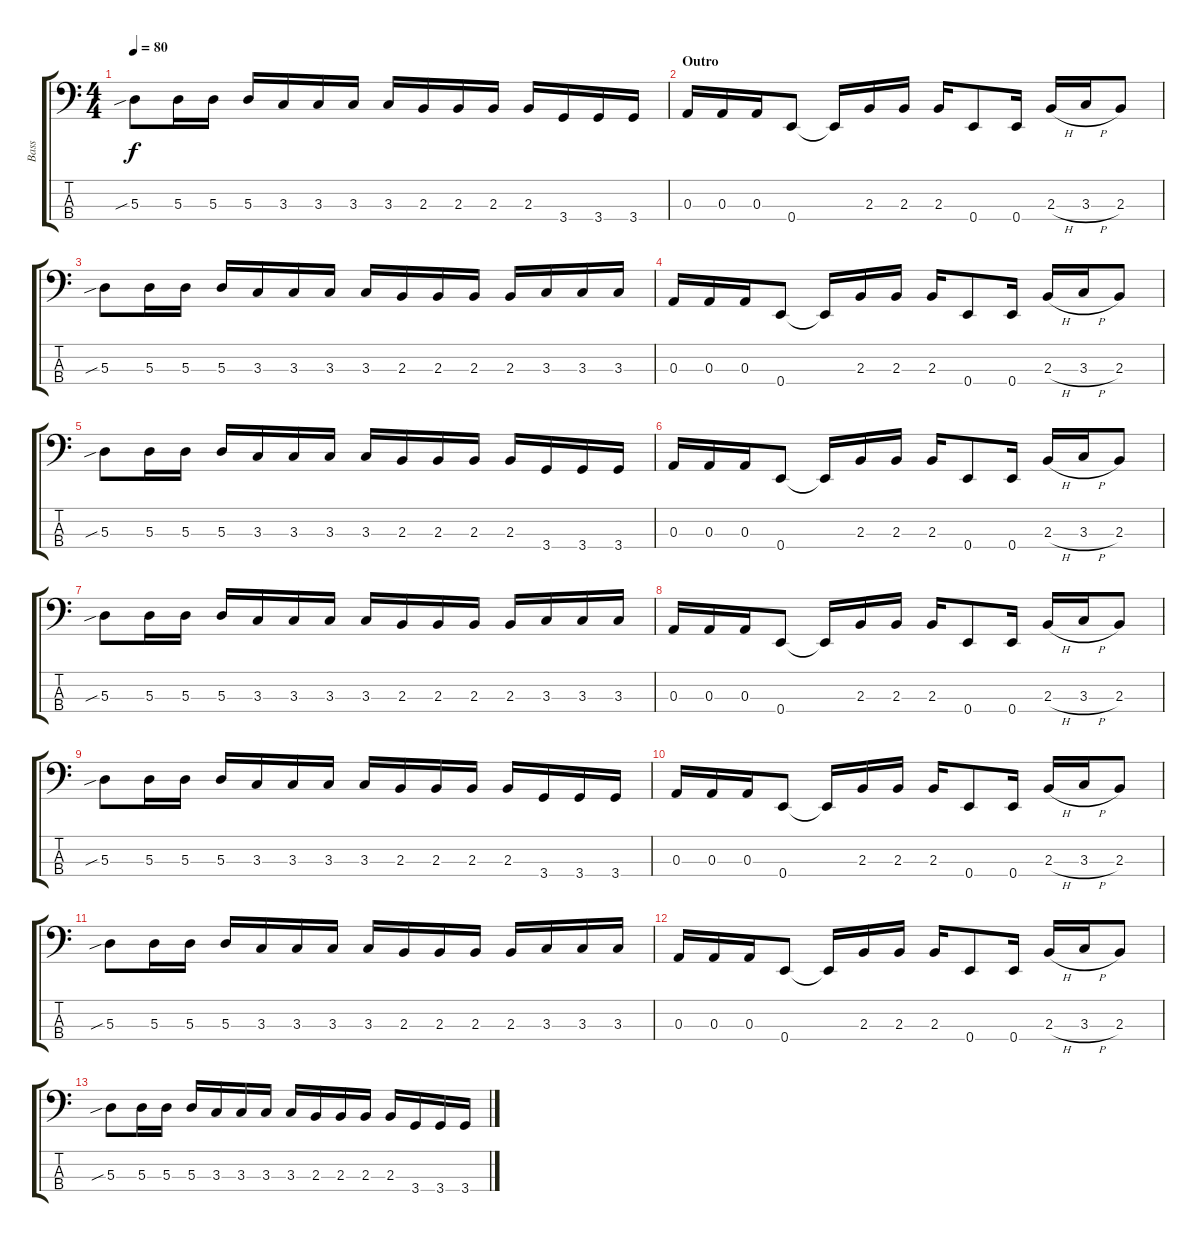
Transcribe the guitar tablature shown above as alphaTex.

\track ("Bass" "Bass") {instrument electricbassfinger}
\staff {score tabs}
\tuning (G2 D2 A1 E1) {hide}
\ts (4 4)
\tempo 80
\clef f4
\ks c
5.3{sib}.8{dy f} 5.3.16 5.3.16 5.3.16 3.3.16 3.3.16 3.3.16 3.3.16 2.3.16 2.3.16 2.3.16 2.3.16 3.4.16 3.4.16 3.4.16 |
\section ("" "Outro")
0.3.16 0.3.16 0.3.16 0.4.8 0.4{t}.16 2.3.16 2.3.16 2.3.16 0.4.8 0.4.16 2.3{h}.16 3.3{h}.16 2.3.8 |
5.3{sib}.8 5.3.16 5.3.16 5.3.16 3.3.16 3.3.16 3.3.16 3.3.16 2.3.16 2.3.16 2.3.16 2.3.16 3.3.16 3.3.16 3.3.16 |
0.3.16 0.3.16 0.3.16 0.4.8 0.4{t}.16 2.3.16 2.3.16 2.3.16 0.4.8 0.4.16 2.3{h}.16 3.3{h}.16 2.3.8 |
5.3{sib}.8 5.3.16 5.3.16 5.3.16 3.3.16 3.3.16 3.3.16 3.3.16 2.3.16 2.3.16 2.3.16 2.3.16 3.4.16 3.4.16 3.4.16 |
0.3.16 0.3.16 0.3.16 0.4.8 0.4{t}.16 2.3.16 2.3.16 2.3.16 0.4.8 0.4.16 2.3{h}.16 3.3{h}.16 2.3.8 |
5.3{sib}.8 5.3.16 5.3.16 5.3.16 3.3.16 3.3.16 3.3.16 3.3.16 2.3.16 2.3.16 2.3.16 2.3.16 3.3.16 3.3.16 3.3.16 |
0.3.16 0.3.16 0.3.16 0.4.8 0.4{t}.16 2.3.16 2.3.16 2.3.16 0.4.8 0.4.16 2.3{h}.16 3.3{h}.16 2.3.8 |
5.3{sib}.8 5.3.16 5.3.16 5.3.16 3.3.16 3.3.16 3.3.16 3.3.16 2.3.16 2.3.16 2.3.16 2.3.16 3.4.16 3.4.16 3.4.16 |
0.3.16{volume 0} 0.3.16 0.3.16 0.4.8 0.4{t}.16 2.3.16 2.3.16 2.3.16 0.4.8 0.4.16 2.3{h}.16 3.3{h}.16 2.3.8 |
5.3{sib}.8 5.3.16 5.3.16 5.3.16 3.3.16 3.3.16 3.3.16 3.3.16 2.3.16 2.3.16 2.3.16 2.3.16 3.3.16 3.3.16 3.3.16 |
0.3.16 0.3.16 0.3.16 0.4.8 0.4{t}.16 2.3.16 2.3.16 2.3.16 0.4.8 0.4.16 2.3{h}.16 3.3{h}.16 2.3.8 |
5.3{sib}.8 5.3.16 5.3.16 5.3.16 3.3.16 3.3.16 3.3.16 3.3.16 2.3.16 2.3.16 2.3.16 2.3.16 3.4.16 3.4.16 3.4.16
